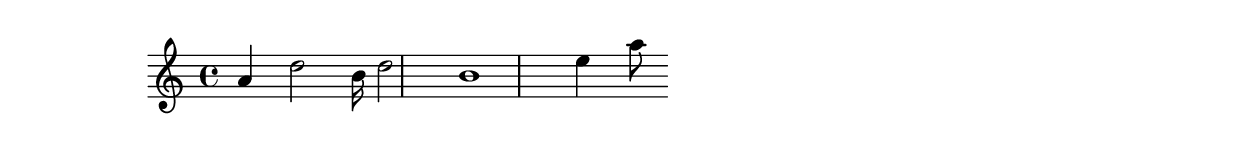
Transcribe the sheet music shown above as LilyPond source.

%{
Welcome to LilyPond
===================

Congratulations, LilyPond has been installed successfully.

Now to take it for the first test run.

  1. Save this file

  2. Select

       Compile > Typeset file

  from the menu.

  The file is processed, and

  3.  The PDF viewer will pop up. Click one of the noteheads.


That's it.  For more information, visit http://lilypond.org .

%}

\version "2.20.0"  % necessary for upgrading to future LilyPond versions.

\relative {
a'4 d2 b16 d2 b1 e4 a8 
}
